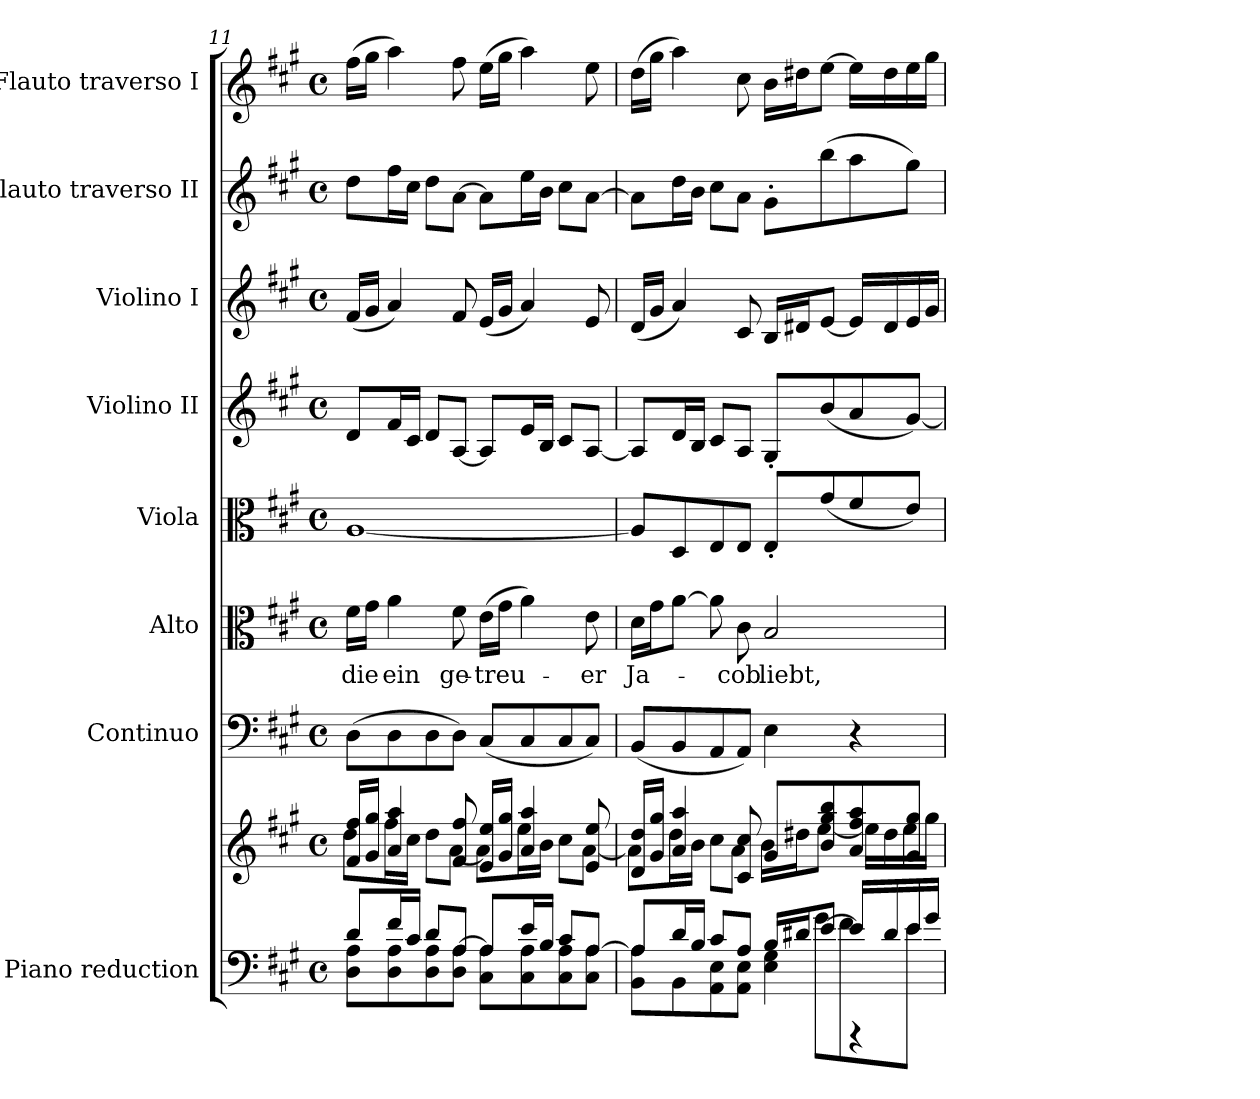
**kern	**kern	**kern	**kern	**text	**kern	**kern	**kern	**kern	**kern
*part8	*part8	*part7	*part6	*part6	*part5	*part4	*part3	*part2	*part1
*staff9	*staff8	*staff7	*staff6	*staff6	*staff5	*staff4	*staff3	*staff2	*staff1
*I"Piano reduction	*	*I"Continuo	*I"Alto	*	*I"Viola	*I"Violino II	*I"Violino I	*I"Flauto traverso II	*I"Flauto traverso I
*I'Pno	*	*	*	*	*I'Vla	*	*I'Vln	*I'Fl	*I'Fl
*clefF4	*clefG2	*clefF4	*clefC3	*	*clefC3	*clefG2	*clefG2	*clefG2	*clefG2
*k[f#c#g#]	*k[f#c#g#]	*k[f#c#g#]	*k[f#c#g#]	*	*k[f#c#g#]	*k[f#c#g#]	*k[f#c#g#]	*k[f#c#g#]	*k[f#c#g#]
*A:	*A:	*A:	*A:	*	*A:	*A:	*A:	*A:	*A:
*M4/4	*M4/4	*M4/4	*M4/4	*	*M4/4	*M4/4	*M4/4	*M4/4	*M4/4
*met(c)	*met(c)	*met(c)	*met(c)	*	*met(c)	*met(c)	*met(c)	*met(c)	*met(c)
=11	=11	=11	=11	=11	=11	=11	=11	=11	=11
*^	*^	*	*	*	*	*	*	*	*
!	!	!	!	!	!	!LO:LY:b	!	!	!	!	!
8d/L	8D\ 8A\L	16f#/ 16ff#/LL	8dd\L	(>8D\L	16f#\LL	die	[1A	8d/L	(<16f#/LL	8dd\L	(>16ff#\LL
.	.	16g#/ 16gg#/JJ	.	.	16g#\JJ	.	.	.	16g#/JJ	.	16gg#\JJ
!	!	!	!	!	!	!LO:LY:b	!	!	!	!	!
16f#:/L	8D\ 8A\	4a/ 4aa/	16ff#\L	8D\	4a\	ein	.	16f#/L	4a/)	16ff#\L	4aa\)
16c#/JJ	.	.	16cc#\JJ	.	.	.	.	16c#/JJ	.	16cc#\JJ	.
8d/L	8D\ 8A\	.	8dd\L	8D\	.	.	.	8d/L	.	8dd\L	.
!	!	!	!	!	!	!LO:LY:b	!	!	!	!	!
[8A/J	8D\ 8A\J	8f#/ 8ff#/	[8a\J	8D\J)	8f#\	ge-	.	[8A/J	8f#/	[8a\J	8ff#\
!	!	!	!	!	!	!LO:LY:b	!	!	!	!	!
8A/L]	8C#\ 8A\L	16e/ 16ee/LL	8a\L]	(<8C#/L	(>16e\LL	-treu-	.	8A/L]	(<16e/LL	8a\L]	(>16ee\LL
.	.	16g#/ 16gg#/JJ	.	.	16g#\JJ	.	.	.	16g#/JJ	.	16gg#\JJ
16e:/L	8C#\ 8A\	4a/ 4aa/	16ee\L	8C#/	4a\)	.	.	16e/L	4a/)	16ee\L	4aa\)
16B/JJ	.	.	16b\JJ	.	.	.	.	16B/JJ	.	16b\JJ	.
8c#/L	8C#\ 8A\	.	8cc#\L	8C#/	.	.	.	8c#/L	.	8cc#\L	.
!	!	!	!	!	!	!LO:LY:b	!	!	!	!	!
[8A/J	8C#\ 8A\J	8e/ 8ee/	[8a\J	8C#/J)	8e\	-er	.	[8A/J	8e/	[8a\J	8ee\
=12	=12	=12	=12	=12	=12	=12	=12	=12	=12	=12	=12
*	*^	*	*	*	*	*	*	*	*	*	*
!	!	!	!	!	!	!	!LO:LY:b	!	!	!	!	!
8A/L]	8BB\ 8A\L	2ryy	16d/ 16dd/LL	8a\L]	(<8BB/L	16d\LL	Ja-	8A/L]	8A/L]	(<16d/LL	8a\L]	(>16dd\LL
.	.	.	16g#/ 16gg#/JJ	.	.	16g#\J	.	.	.	16g#/JJ	.	16gg#\JJ
16d:/L	8BB\	.	4a/ 4aa/	16dd\L	8BB/	[8a\J	.	8D/	16d/L	4a/)	16dd\L	4aa\)
16B/JJ	.	.	.	16b\JJ	.	.	.	.	16B/JJ	.	16b\JJ	.
8c#:/L	8AA\ 8E\	.	.	8cc#\L	8AA/	8a\]	.	8E/	8c#/L	.	8cc#\L	.
!	!	!	!	!	!	!	!LO:LY:b	!	!	!	!	!
8A/J	8AA\ 8E\J	.	8c#/ 8cc#/	8a\J	8AA/J)	8c#\	cob	8E/J	8A/J	8c#/	8a\J	8cc#\
!	!	!	!	!	!	!	!LO:LY:b	!	!	!	!	!
16B/LL	8ryy	4E\ 4G#\	8g#/L	16b\LL	4E\	2B/	liebt,	8E'/L	8G#'/L	16B/LL	8g#'\L	16b\LL
16d#X/J	.	.	.	16dd#X\J	.	.	.	.	.	16d#X/J	.	16dd#X\J
[8e/J	8g#\L	.	8b/ 8gg#/ 8bb/	[8ee\J	.	.	.	(<8g#/	(<8b/	[8e/J	(>8bb\	[8ee\J
16e/LL]	8f#\	4rFFF	8a/ 8ff#/ 8aa/	16ee\LL]	4r	.	.	8f#/	8a/	16e/LL]	8aa\	16ee\LL]
16d#/	.	.	.	16dd#\	.	.	.	.	.	16d#/	.	16dd#\
16e/	8e\J	.	8g#/ 8gg#/J	16ee\	.	.	.	8e/J)	[8g#/J)	16e/	8gg#\J)	16ee\
16g#/JJ	.	.	.	16gg#\JJ	.	.	.	.	.	16g#/JJ	.	16gg#\JJ
*v	*v	*v	*	*	*	*	*	*	*	*	*	*
*	*v	*v	*	*	*	*	*	*	*	*
=	=	=	=	=	=	=	=	=	=
*-	*-	*-	*-	*-	*-	*-	*-	*-	*-
